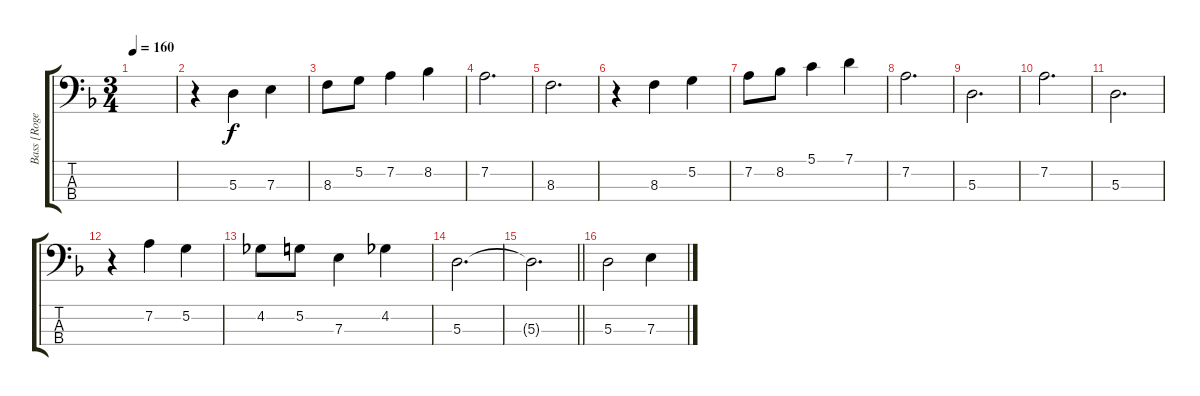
\track ("Bass [Roger Waters]" "Bass [Roge") {instrument electricbassfinger}
\staff {score tabs}
\tuning (G2 D2 A1 E1) {hide}
\ts (3 4)
\tempo 160
\clef f4
\ks dminor
|
r.4 5.3.4{dy f} 7.3.4 |
8.3.8 5.2.8 7.2.4 8.2.4 |
7.2.2{d} |
8.3.2{d} |
r.4 8.3.4 5.2.4 |
7.2.8 8.2.8 5.1.4 7.1.4 |
7.2.2{d} |
5.3.2{d} |
7.2.2{d} |
5.3.2{d} |
r.4 7.2.4 5.2.4 |
4.2.8 5.2.8 7.3.4 4.2.4 |
5.3.2{d} |
\barLineRight lightlight
5.3{t}.2{d} |
5.3.2 7.3.4
